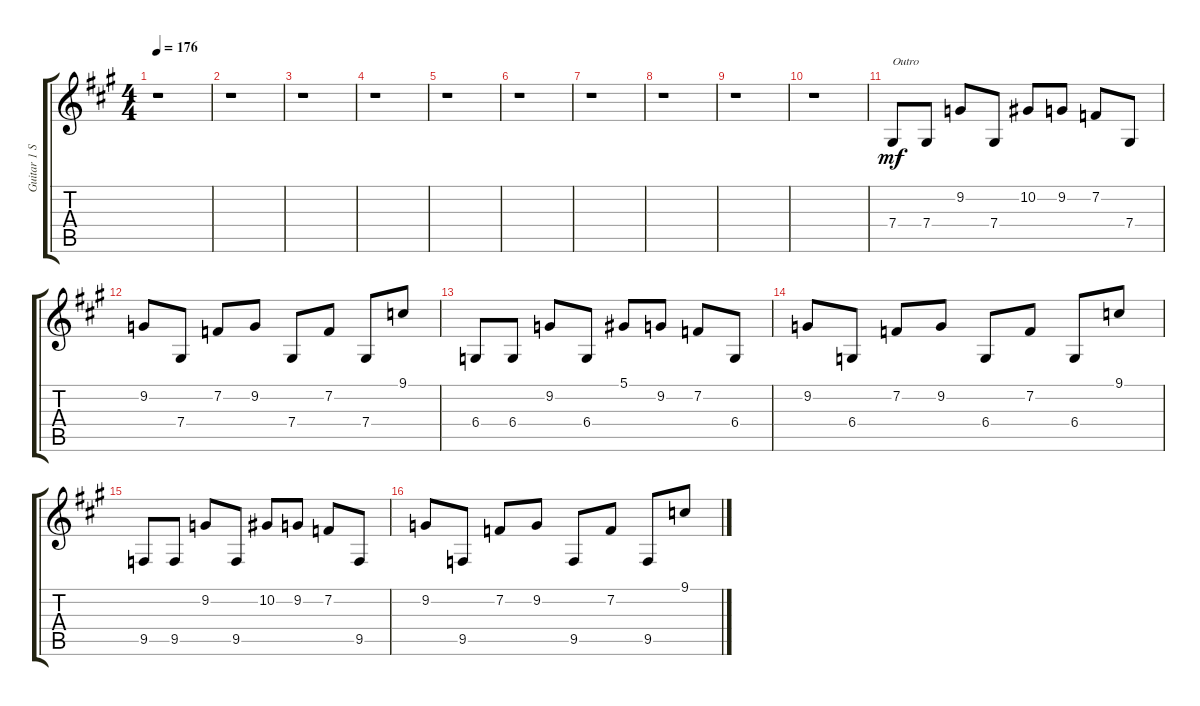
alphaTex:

\track ("Guitar 1 Synth" "Guitar 1 S") {instrument lead1square}
\staff {score tabs}
\tuning (Eb4 Bb3 Gb3 Db3 Ab2 Db2) {hide}
\ts (4 4)
\tempo 176
\clef g2
\ks a
r.1{dy mf} |
r.1 |
r.1 |
r.1 |
r.1 |
r.1 |
r.1 |
r.1 |
r.1 |
r.1 |
7.4.8{txt "Outro"} 7.4.8 9.2.8 7.4.8 10.2.8 9.2.8 7.2.8 7.4.8 |
9.2.8 7.4.8 7.2.8 9.2.8 7.4.8 7.2.8 7.4.8 9.1.8 |
6.4.8 6.4.8 9.2.8 6.4.8 5.1.8 9.2.8 7.2.8 6.4.8 |
9.2.8 6.4.8 7.2.8 9.2.8 6.4.8 7.2.8 6.4.8 9.1.8 |
9.5.8 9.5.8 9.2.8 9.5.8 10.2.8 9.2.8 7.2.8 9.5.8 |
9.2.8 9.5.8 7.2.8 9.2.8 9.5.8 7.2.8 9.5.8 9.1.8
